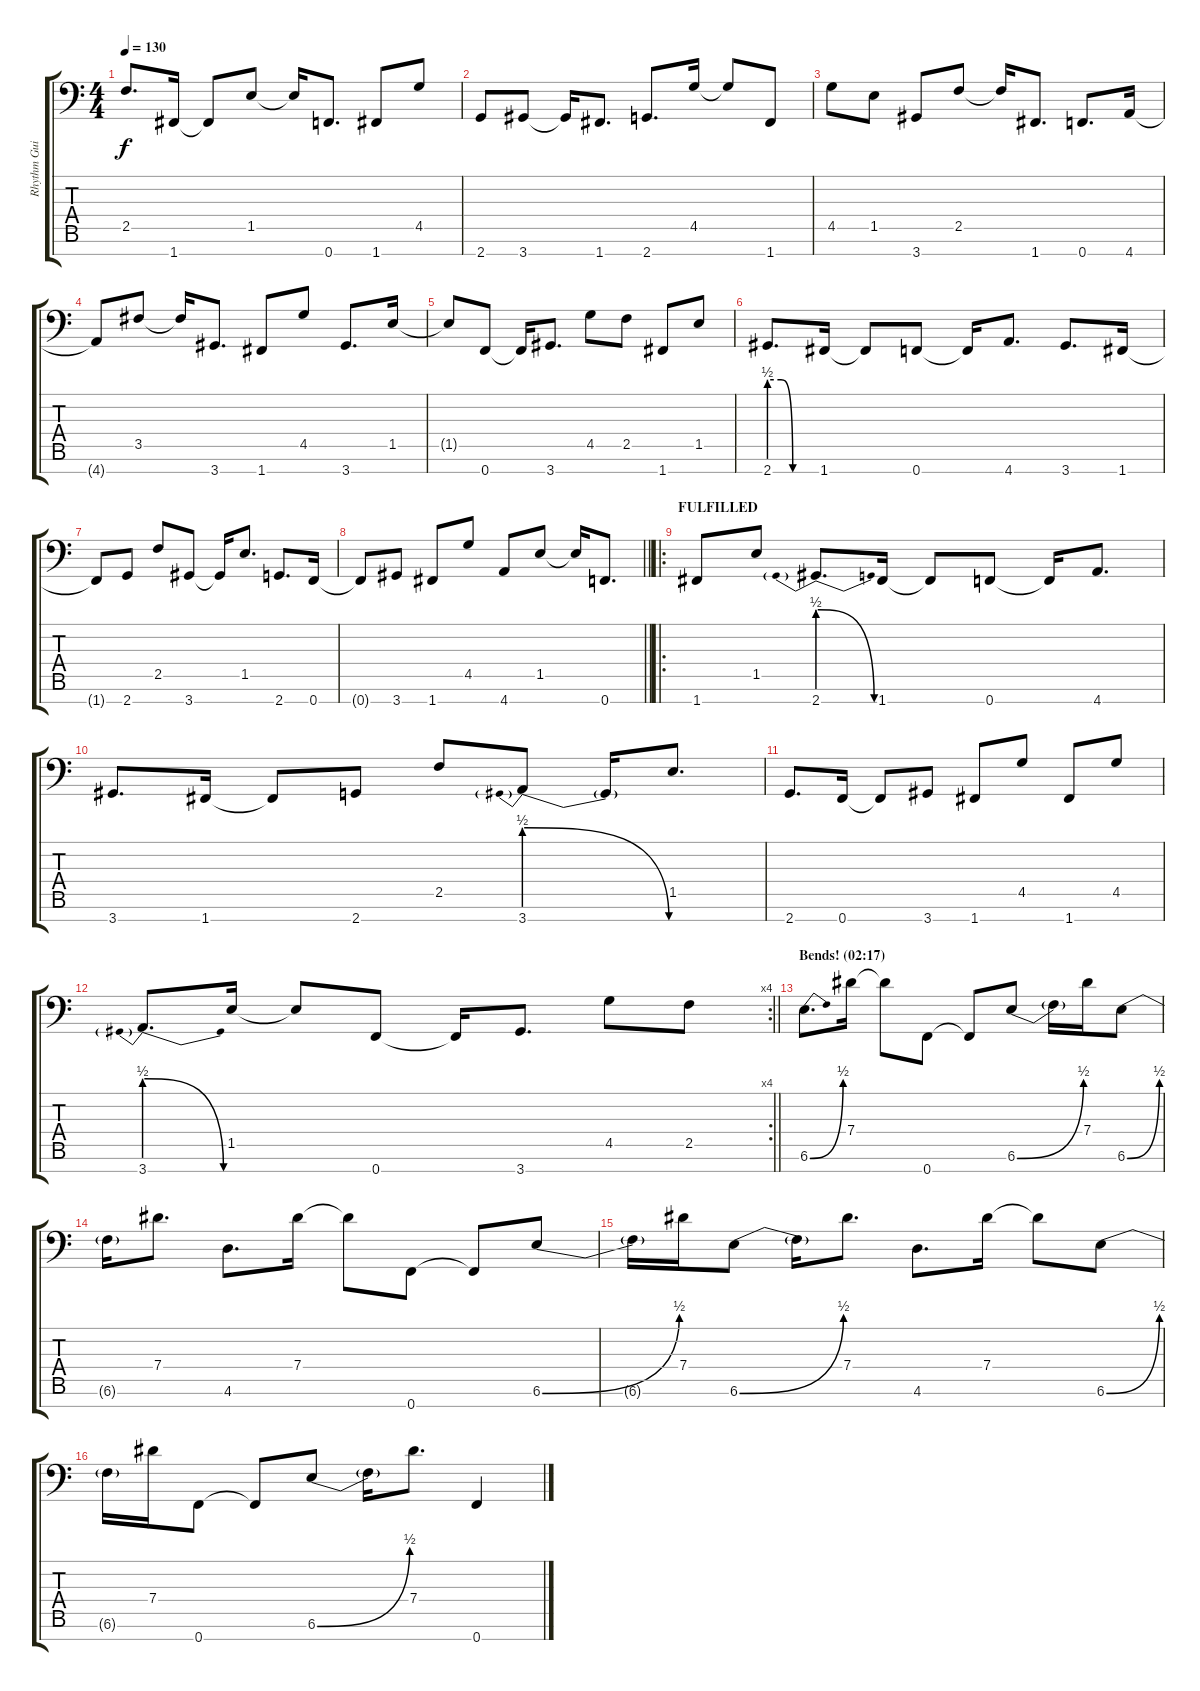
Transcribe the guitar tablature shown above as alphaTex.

\track ("Rhythm Guitar 2 (Fredrik Thordendal) " "Rhythm Gui") {instrument overdrivenguitar}
\staff {score tabs}
\tuning (Bb3 F3 Db3 Ab2 Eb2 Bb1 F1) {hide}
\ts (4 4)
\tempo 130
\clef f4
\ks c
2.5.8{d dy f} 1.7.16 1.7{t}.8 1.5.8 1.5{t}.16 0.7.8{d} 1.7.8 4.5.8 |
2.7.8 3.7.8 3.7{t}.16 1.7.8{d} 2.7.8{d} 4.5.16 4.5{t}.8 1.7.8 |
4.5.8 1.5.8 3.7.8 2.5.8 2.5{t}.16 1.7.8{d} 0.7.8{d} 4.7.16 |
4.7{t}.8 3.5.8 3.5{t}.16 3.7.8{d} 1.7.8 4.5.8 3.7.8{d} 1.5.16 |
1.5{t}.8 0.7.8 0.7{t}.16 3.7.8{d} 4.5.8 2.5.8 1.7.8 1.5.8 |
2.7{be (custom 0 2 15 2 30 0 60 0)}.8{d} 1.7.16 1.7{t}.8 0.7.8 0.7{t}.16 4.7.8{d} 3.7.8{d} 1.7.16 |
1.7{t}.8 2.7.8 2.5.8 3.7.8 3.7{t}.16 1.5.8{d} 2.7.8{d} 0.7.16 |
\barLineRight lightlight
0.7{t}.8 3.7.8 1.7.8 4.5.8 4.7.8 1.5.8 1.5{t}.16 0.7.8{d} |
\ro
\section ("" "FULFILLED")
1.7.8 1.5.8 2.7{be (prebendrelease 0 2 60 0)}.8{d} 1.7.16 1.7{t}.8 0.7.8 0.7{t}.16 4.7.8{d} |
3.7.8{d} 1.7.16 1.7{t}.8 2.7.8 2.5.8 3.7{be (prebendrelease 0 2 60 0)}.8 3.7{t}.16 1.5.8{d} |
2.7.8{d} 0.7.16 0.7{t}.8 3.7.8 1.7.8 4.5.8 1.7.8 4.5.8 |
\rc 4
\barLineRight lightlight
3.7{be (prebendrelease 0 2 60 0)}.8{d} 1.5.16 1.5{t}.8 0.7.8 0.7{t}.16 3.7.8{d} 4.5.8 2.5.8 |
\section ("" "Bends! (02:17)")
6.6{be (bend 0 0 60 2)}.8{d} 7.4.16 7.4{t}.8 0.7.8 0.7{t}.8 6.6{be (bend 0 0 60 2)}.8 6.6{t}.16 7.4.16 6.6{be (bend 0 0 60 2)}.8 |
6.6{t}.16 7.4.8{d} 4.6.8{d} 7.4.16 7.4{t}.8 0.7.8 0.7{t}.8 6.6{be (bend 0 0 60 2)}.8 |
6.6{t}.16 7.4.16 6.6{be (bend 0 0 60 2)}.8 6.6{t}.16 7.4.8{d} 4.6.8{d} 7.4.16 7.4{t}.8 6.6{be (bend 0 0 60 2)}.8 |
6.6{t}.16 7.4.16 0.7.8 0.7{t}.8 6.6{be (bend 0 0 60 2)}.8 6.6{t}.16 7.4.8{d} 0.7.4
